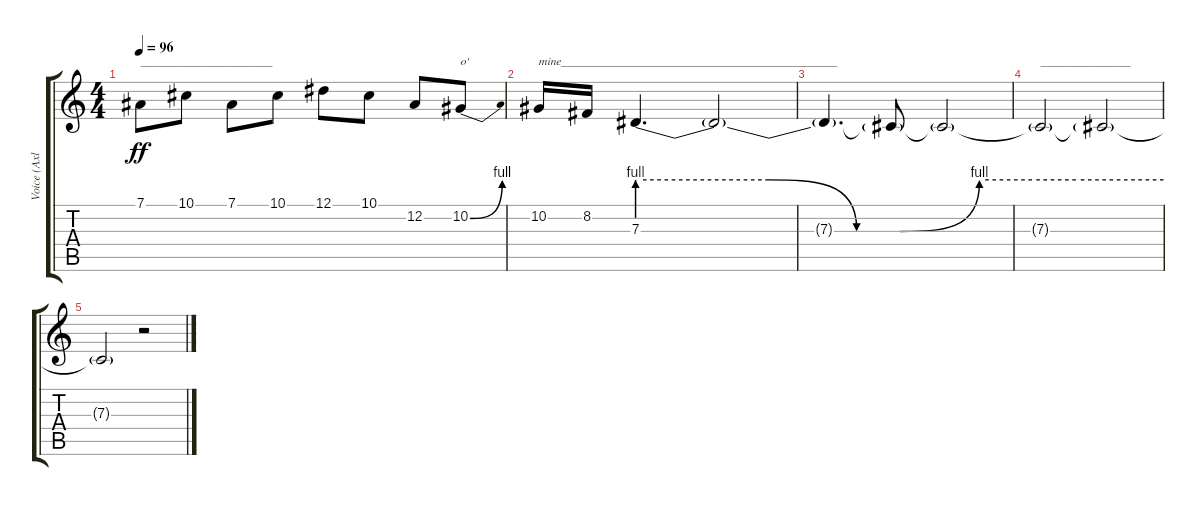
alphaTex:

\track ("Voice (Axl)" "Voice (Axl") {mute instrument lead2sawtooth}
\staff {score tabs}
\tuning (Eb4 Bb3 Gb3 Db3 Ab2 Eb2) {hide}
\ts (4 4)
\tempo 96
\clef g2
\ks c
7.1.8{txt "______________________" dy ff} 10.1.8 7.1.8 10.1.8 12.1.8 10.1.8 12.2.8 10.2{be (bend 0 0 60 4)}.8{txt "o'"} |
10.2.16{txt "mine______________________________________________"} 8.2.16 7.3{be (custom 0 4 15 4 25 0 30 0 39 4 45 4 50 4 60 4)}.4{d} 7.3{t}.2 |
7.3{t}.4{d} 7.3{t}.8 7.3{t}.2 |
7.3{t}.2{txt "_______________"} 7.3{t}.2 |
7.3{t}.2 r.2
